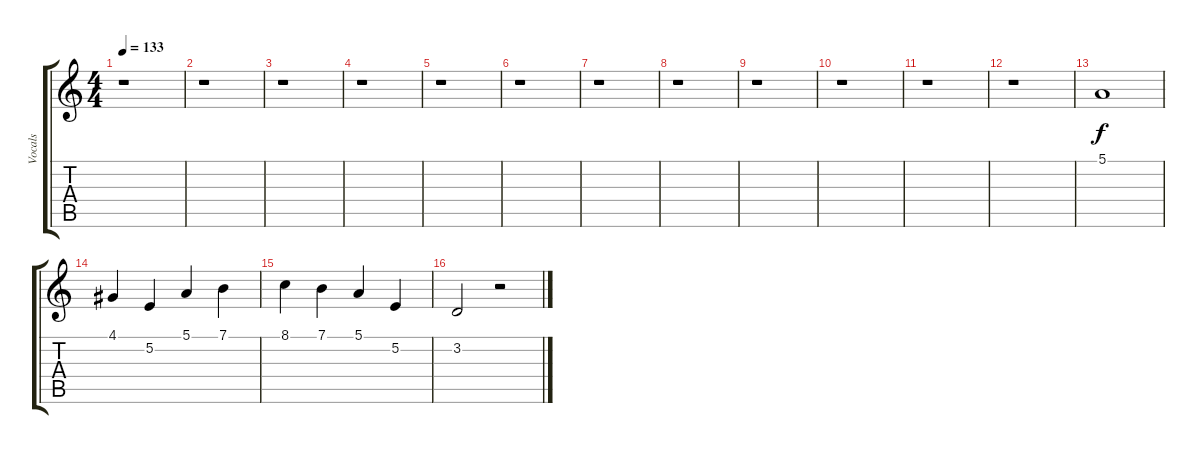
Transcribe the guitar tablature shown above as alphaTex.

\track ("Vocals" "Vocals") {instrument stringensemble1}
\staff {score tabs}
\tuning (E4 B3 G3 D3 A2 E2) {hide}
\ts (4 4)
\tempo 133
\clef g2
\ks c
r.1{dy f} |
r.1 |
r.1 |
r.1 |
r.1 |
r.1 |
r.1 |
r.1 |
r.1 |
r.1 |
r.1 |
r.1 |
5.1.1 |
4.1.4 5.2.4 5.1.4 7.1.4 |
8.1.4 7.1.4 5.1.4 5.2.4 |
3.2.2 r.2
